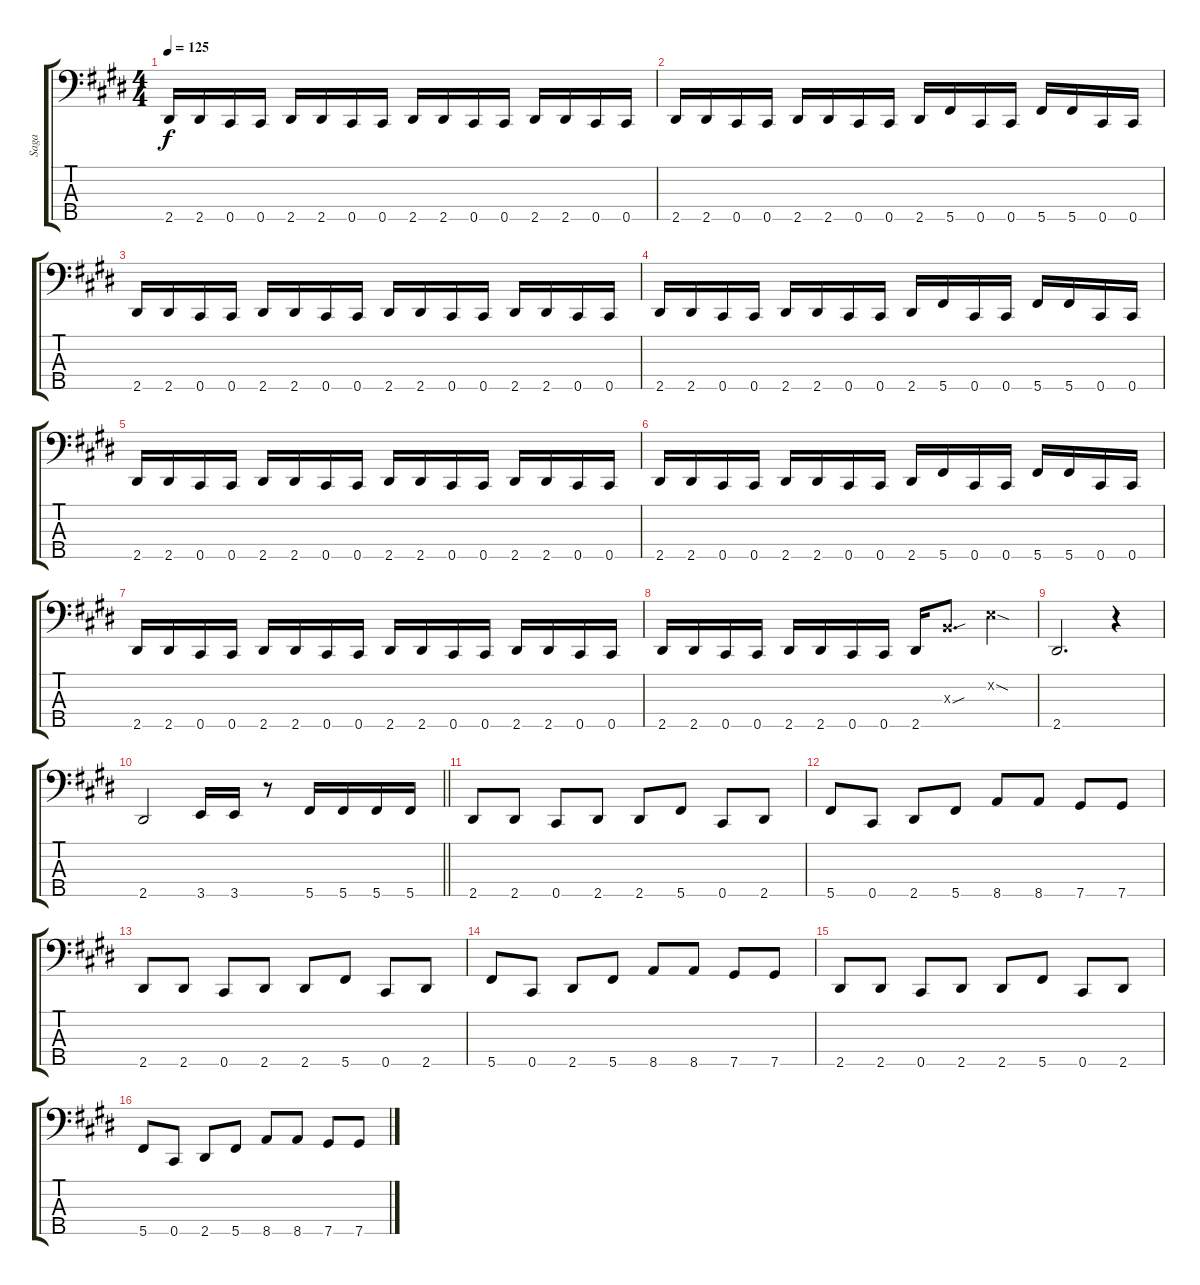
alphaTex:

\track ("Saga" "Saga") {instrument electricbasspick}
\staff {score tabs}
\tuning (A2 E2 B1 Gb1 Db1) {hide}
\ts (4 4)
\tempo 125
\clef f4
\ks e
2.5.16{dy f} 2.5.16 0.5.16 0.5.16 2.5.16 2.5.16 0.5.16 0.5.16 2.5.16 2.5.16 0.5.16 0.5.16 2.5.16 2.5.16 0.5.16 0.5.16 |
2.5.16 2.5.16 0.5.16 0.5.16 2.5.16 2.5.16 0.5.16 0.5.16 2.5.16 5.5.16 0.5.16 0.5.16 5.5.16 5.5.16 0.5.16 0.5.16 |
2.5.16 2.5.16 0.5.16 0.5.16 2.5.16 2.5.16 0.5.16 0.5.16 2.5.16 2.5.16 0.5.16 0.5.16 2.5.16 2.5.16 0.5.16 0.5.16 |
2.5.16 2.5.16 0.5.16 0.5.16 2.5.16 2.5.16 0.5.16 0.5.16 2.5.16 5.5.16 0.5.16 0.5.16 5.5.16 5.5.16 0.5.16 0.5.16 |
2.5.16 2.5.16 0.5.16 0.5.16 2.5.16 2.5.16 0.5.16 0.5.16 2.5.16 2.5.16 0.5.16 0.5.16 2.5.16 2.5.16 0.5.16 0.5.16 |
2.5.16 2.5.16 0.5.16 0.5.16 2.5.16 2.5.16 0.5.16 0.5.16 2.5.16 5.5.16 0.5.16 0.5.16 5.5.16 5.5.16 0.5.16 0.5.16 |
2.5.16 2.5.16 0.5.16 0.5.16 2.5.16 2.5.16 0.5.16 0.5.16 2.5.16 2.5.16 0.5.16 0.5.16 2.5.16 2.5.16 0.5.16 0.5.16 |
2.5.16 2.5.16 0.5.16 0.5.16 2.5.16 2.5.16 0.5.16 0.5.16 2.5.16 0.3{sou x}.8{d} 0.2{sod x}.4 |
2.5.2{d} r.4 |
\barLineRight lightlight
2.5.2 3.5.16 3.5.16 r.8 5.5.16 5.5.16 5.5.16 5.5.16 |
2.5.8 2.5.8 0.5.8 2.5.8 2.5.8 5.5.8 0.5.8 2.5.8 |
5.5.8 0.5.8 2.5.8 5.5.8 8.5.8 8.5.8 7.5.8 7.5.8 |
2.5.8 2.5.8 0.5.8 2.5.8 2.5.8 5.5.8 0.5.8 2.5.8 |
5.5.8 0.5.8 2.5.8 5.5.8 8.5.8 8.5.8 7.5.8 7.5.8 |
2.5.8 2.5.8 0.5.8 2.5.8 2.5.8 5.5.8 0.5.8 2.5.8 |
5.5.8 0.5.8 2.5.8 5.5.8 8.5.8 8.5.8 7.5.8 7.5.8
